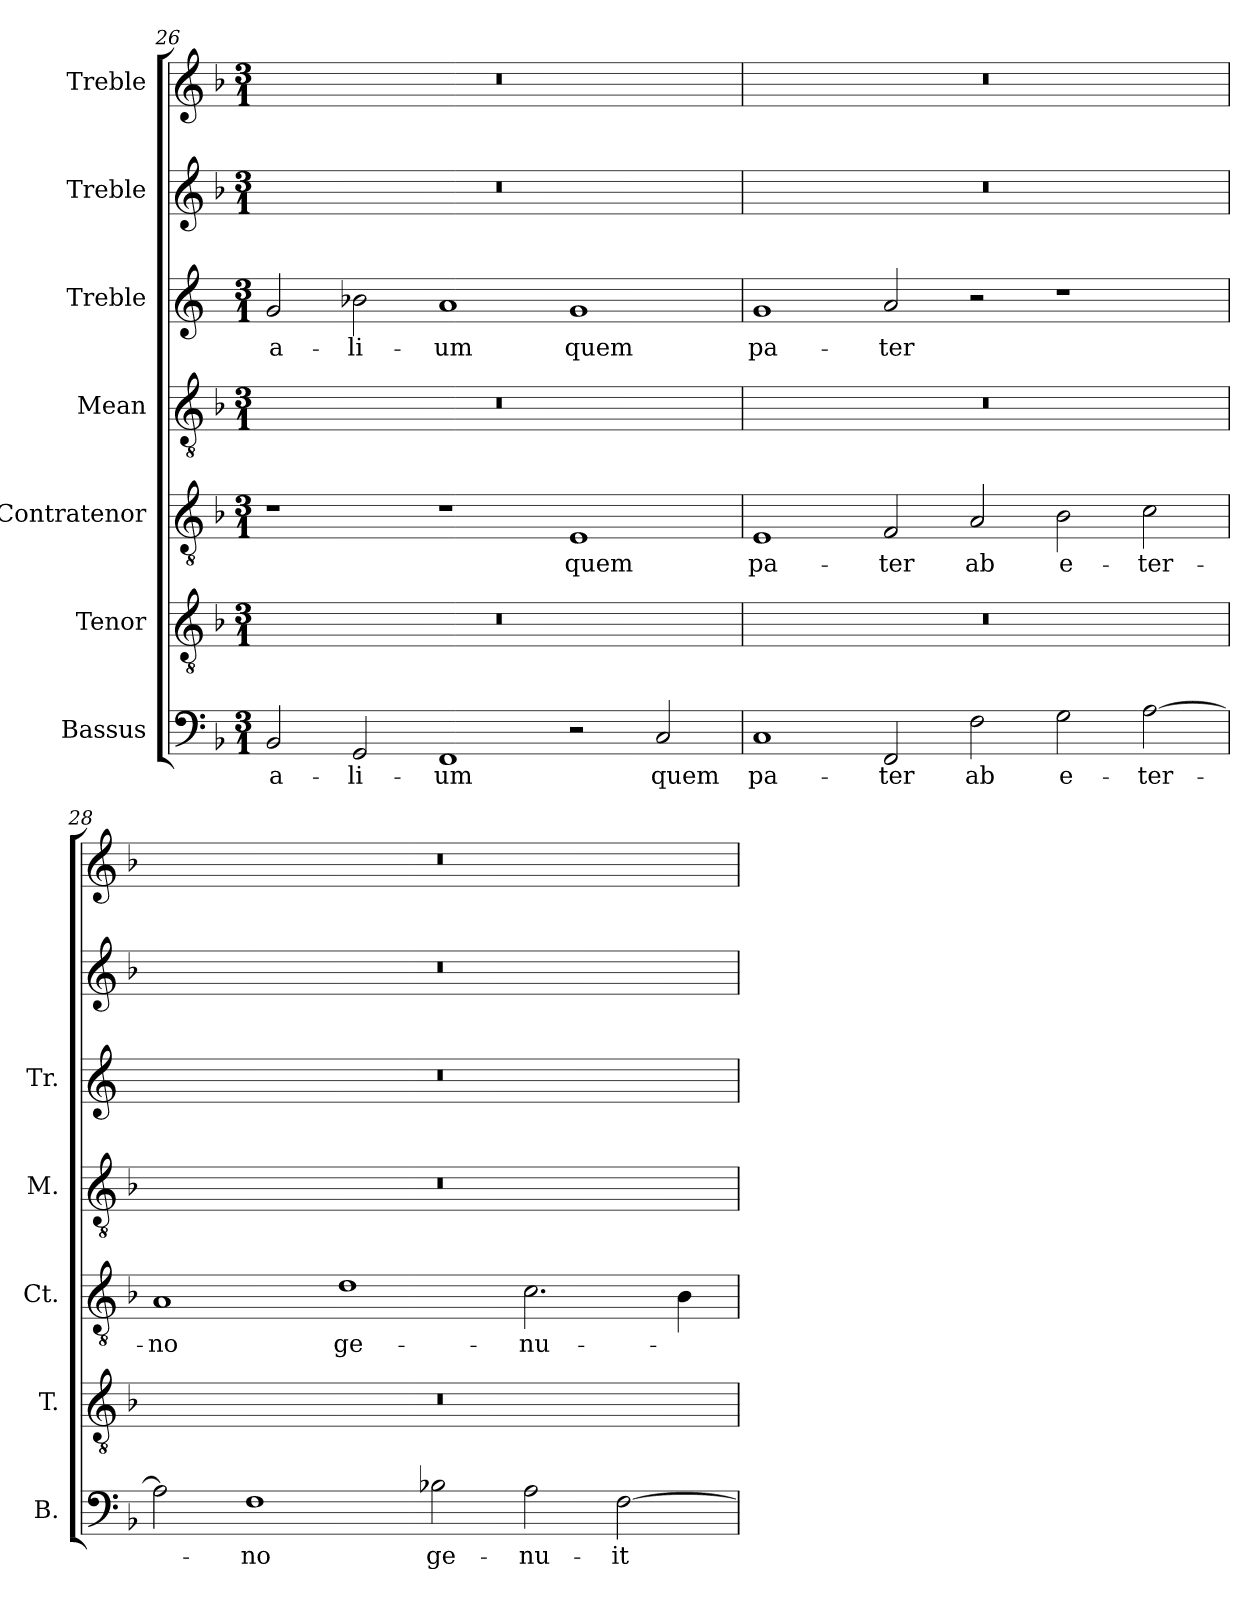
**kern	**text	**kern	**kern	**text	**kern	**kern	**text	**kern	**kern
*part7	*part7	*part6	*part5	*part5	*part4	*part3	*part3	*part2	*part1
*staff7	*staff7	*staff6	*staff5	*staff5	*staff4	*staff3	*staff3	*staff2	*staff1
*I"Bassus	*	*I"Tenor	*I"Contratenor	*	*I"Mean	*I"Treble	*	*I"Treble	*I"Treble
*I'B.	*	*I'T.	*I'Ct.	*	*I'M.	*I'Tr.	*	*	*
*clefF4	*	*clefGv2	*clefGv2	*	*clefGv2	*clefG2	*	*clefG2	*clefG2
*	*	*ITrd7c12	*ITrd7c12	*	*ITrd7c12	*	*	*	*
*k[b-]	*	*k[b-]	*k[b-]	*	*k[b-]	*k[]	*	*k[b-]	*k[b-]
*F:	*	*F:	*F:	*	*F:	*	*	*F:	*F:
*M3/1	*	*M3/1	*M3/1	*	*M3/1	*M3/1	*	*M3/1	*M3/1
=26	=26	=26	=26	=26	=26	=26	=26	=26	=26
!	!LO:LY:b:color=#000000	!LO:N:vis=1	!	!	!LO:N:vis=1	!	!	!	!
!	!	!	!	!	!	!	!LO:LY:b:color=#000000	!LO:N:vis=1	!LO:N:vis=1
2BB-i/	a-	0.r	1r	.	0.r	2gi/	a-	0.r	0.r
!	!LO:LY:b:color=#000000	!	!	!	!	!	!	!	!
!	!	!	!	!	!	!	!LO:LY:b:color=#000000	!	!
2GGi/	-li-	.	.	.	.	2b-Xi\	-li-	.	.
!	!LO:LY:b:color=#000000	!	!	!	!	!	!	!	!
!	!	!	!	!	!	!	!LO:LY:b:color=#000000	!	!
1FFi	-um	.	1r	.	.	1ai	-um	.	.
!	!	!	!	!LO:LY:b:color=#000000	!	!	!	!	!
!	!	!	!	!	!	!	!LO:LY:b:color=#000000	!	!
2r	.	.	1EEi	quem	.	1gi	quem	.	.
!	!LO:LY:b:color=#000000	!	!	!	!	!	!	!	!
2Ci/	quem	.	.	.	.	.	.	.	.
!!LO:LB:g=z
=27`	=27`	=27`	=27`	=27`	=27`	=27`	=27`	=27`	=27`
!	!LO:LY:b:color=#000000	!LO:N:vis=1	!	!	!	!	!	!	!
!	!	!	!	!LO:LY:b:color=#000000	!LO:N:vis=1	!	!	!	!
!	!	!	!	!	!	!	!LO:LY:b:color=#000000	!LO:N:vis=1	!LO:N:vis=1
1Ci	pa-	0.r	1EEi	pa-	0.r	1gi	pa-	0.r	0.r
!	!LO:LY:b:color=#000000	!	!	!	!	!	!	!	!
!	!	!	!	!LO:LY:b:color=#000000	!	!	!	!	!
!	!	!	!	!	!	!	!LO:LY:b:color=#000000	!	!
2FFi/	-ter	.	2FFi/	-ter	.	2ai/	-ter	.	.
!	!LO:LY:b:color=#000000	!	!	!	!	!	!	!	!
!	!	!	!	!LO:LY:b:color=#000000	!	!	!	!	!
2Fi\	ab	.	2AAi/	ab	.	2r	.	.	.
!	!LO:LY:b:color=#000000	!	!	!	!	!	!	!	!
!	!	!	!	!LO:LY:b:color=#000000	!	!	!	!	!
2Gi\	e-	.	2BB-i\	e-	.	1r	.	.	.
!	!LO:LY:b:color=#000000	!	!	!	!	!	!	!	!
!	!	!	!	!LO:LY:b:color=#000000	!	!	!	!	!
[>2Ai\	-ter-	.	2Ci\	-ter-	.	.	.	.	.
=28`	=28`	=28`	=28`	=28`	=28`	=28`	=28`	=28`	=28`
!	!	!LO:N:vis=1	!	!	!	!	!	!	!
!	!	!	!	!LO:LY:b:color=#000000	!LO:N:vis=1	!LO:N:vis=1	!	!LO:N:vis=1	!LO:N:vis=1
2Ai\]	.	0.r	1AAi	-no	0.r	0.r	.	0.r	0.r
!	!LO:LY:b:color=#000000	!	!	!	!	!	!	!	!
1Fi	-no	.	.	.	.	.	.	.	.
!	!	!	!	!LO:LY:b:color=#000000	!	!	!	!	!
.	.	.	1Di	ge-	.	.	.	.	.
!	!LO:LY:b:color=#000000	!	!	!	!	!	!	!	!
2B-Xi\	ge-	.	.	.	.	.	.	.	.
!	!LO:LY:b:color=#000000	!	!	!	!	!	!	!	!
!	!	!	!	!LO:LY:b:color=#000000	!	!	!	!	!
2Ai\	-nu-	.	2.Ci\	-nu-	.	.	.	.	.
!	!LO:LY:b:color=#000000	!	!	!	!	!	!	!	!
[>2Fi\	-it	.	.	.	.	.	.	.	.
.	.	.	4BB-i\	.	.	.	.	.	.
=`	=`	=`	=`	=`	=`	=`	=`	=`	=`
*-	*-	*-	*-	*-	*-	*-	*-	*-	*-
